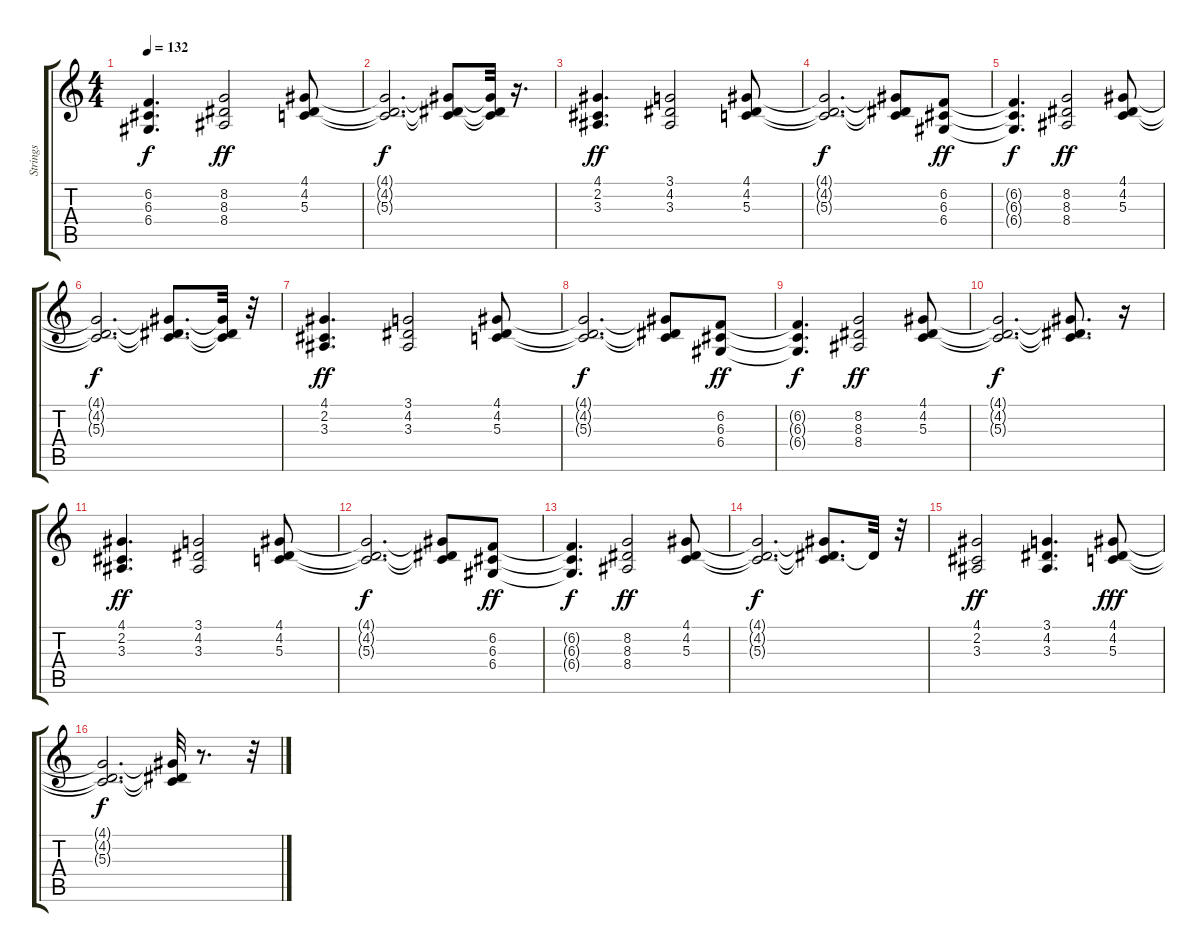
\track ("Strings" "Strings") {instrument synthstrings1}
\staff {score tabs}
\tuning (E4 B3 G3 D3 A2 E2) {hide}
\ts (4 4)
\tempo 132
\clef g2
\ks c
(6.2{t} 6.3{t} 6.4{t}).4{d dy f} (8.2 8.3 8.4).2{dy ff} (4.1 4.2 5.3).8 |
(4.1{t} 4.2{t} 5.3{t}).2{d dy f} (4.1{t} 4.2{t} 5.3{t}).8 (4.1{t} 4.2{t} 5.3{t}).32 r.16{d} |
(4.1 2.2 3.3).4{d dy ff} (3.1 4.2 3.3).2 (4.1 4.2 5.3).8 |
(4.1{t} 4.2{t} 5.3{t}).2{d dy f} (4.1{t} 4.2{t} 5.3{t}).8 (6.2 6.3 6.4).8{dy ff} |
(6.2{t} 6.3{t} 6.4{t}).4{d dy f} (8.2 8.3 8.4).2{dy ff} (4.1 4.2 5.3).8 |
(4.1{t} 4.2{t} 5.3{t}).2{d dy f} (4.1{t} 4.2{t} 5.3{t}).8{d} (4.1{t} 4.2{t} 5.3{t}).32 r.32 |
(4.1 2.2 3.3).4{d dy ff} (3.1 4.2 3.3).2 (4.1 4.2 5.3).8 |
(4.1{t} 4.2{t} 5.3{t}).2{d dy f} (4.1{t} 4.2{t} 5.3{t}).8 (6.2 6.3 6.4).8{dy ff} |
(6.2{t} 6.3{t} 6.4{t}).4{d dy f} (8.2 8.3 8.4).2{dy ff} (4.1 4.2 5.3).8 |
(4.1{t} 4.2{t} 5.3{t}).2{d dy f} (4.1{t} 4.2{t} 5.3{t}).8{d} r.16 |
(4.1 2.2 3.3).4{d dy ff} (3.1 4.2 3.3).2 (4.1 4.2 5.3).8 |
(4.1{t} 4.2{t} 5.3{t}).2{d dy f} (4.1{t} 4.2{t} 5.3{t}).8 (6.2 6.3 6.4).8{dy ff} |
(6.2{t} 6.3{t} 6.4{t}).4{d dy f} (8.2 8.3 8.4).2{dy ff} (4.1 4.2 5.3).8 |
(4.1{t} 4.2{t} 5.3{t}).2{d dy f} (4.1{t} 4.2{t} 5.3{t}).8{d} 4.2{t}.32 r.32 |
(4.1 2.2 3.3).2{dy ff} (3.1 4.2 3.3).4{d} (4.1 4.2 5.3).8{dy fff} |
(4.1{t} 4.2{t} 5.3{t}).2{d dy f} (4.1{t} 4.2{t} 5.3{t}).32 r.8{d} r.32
